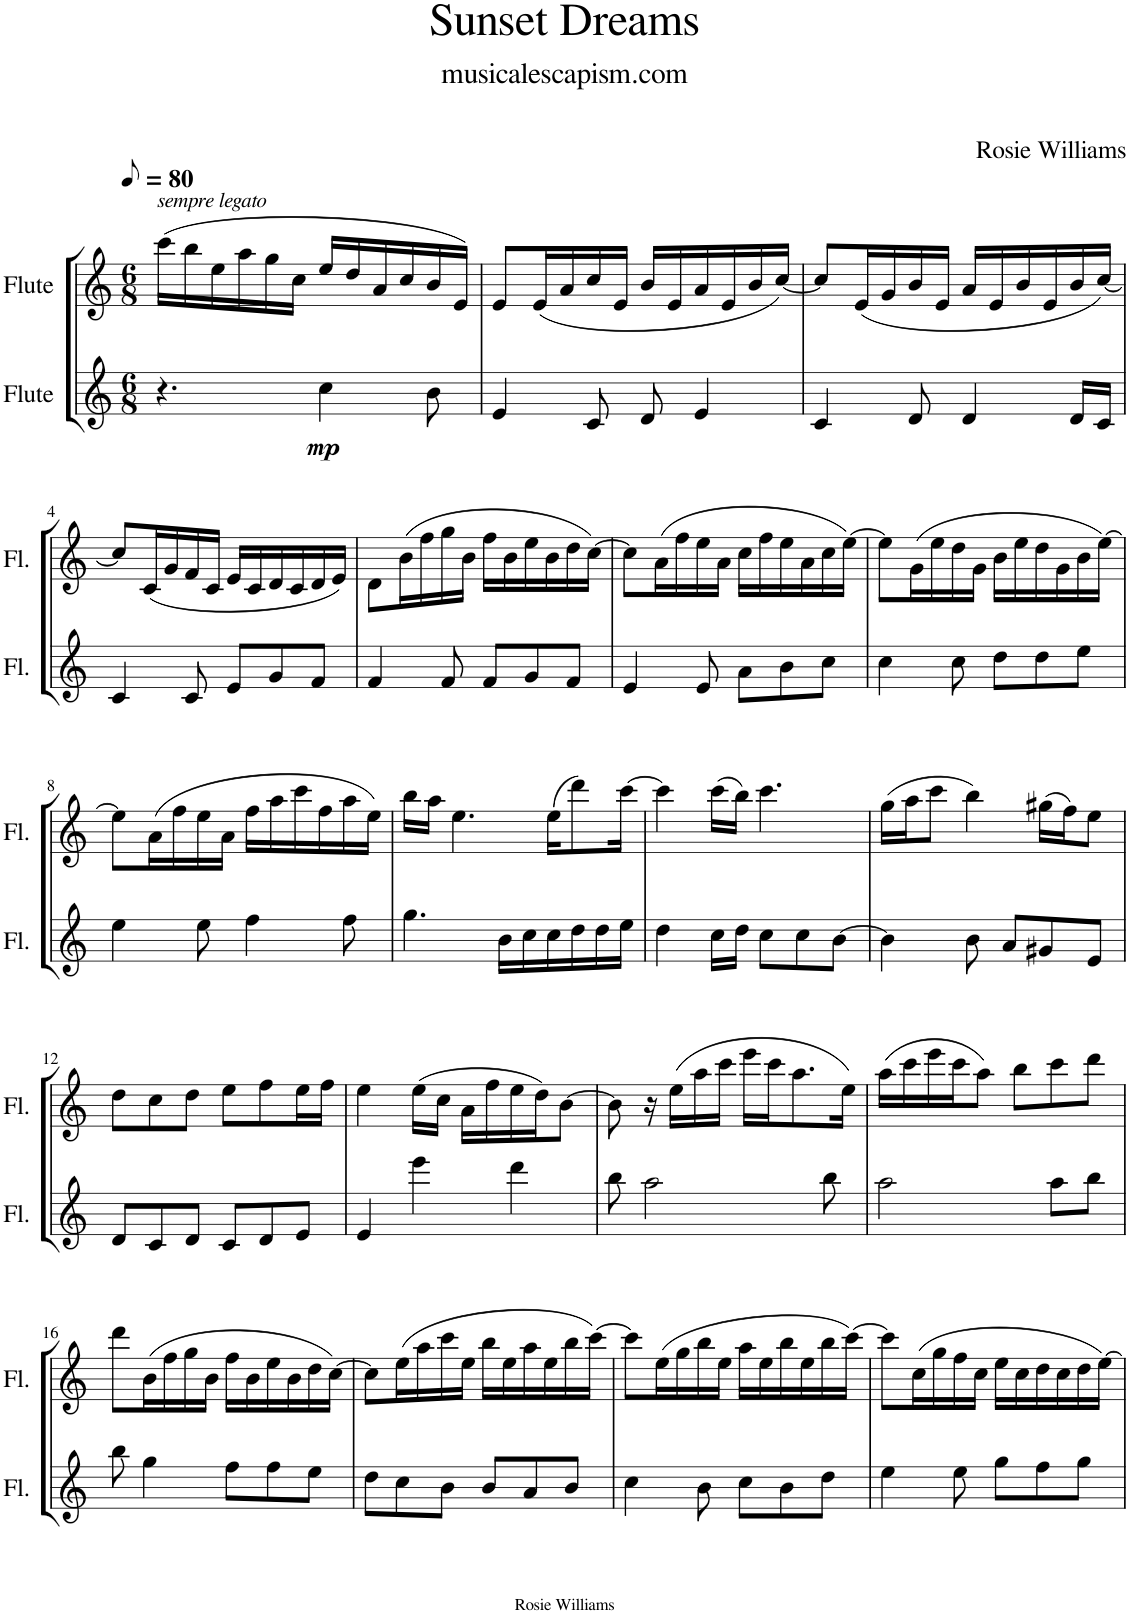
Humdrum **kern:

**kern	**dynam	**kern
*part2	*part2	*part1
*staff2	*staff2	*staff1
*I"Flute	*	*I"Flute
*I'Fl.	*	*I'Fl.
*clefG2	*	*clefG2
*k[]	*	*k[]
*M6/8	*	*M6/8
*MM40	*	*MM40
=1	=1	=1
!	!	!LO:TX:a:i:t=sempre legato
4.r	.	(>16ccc\LL
.	.	16bb\
.	.	16ee\
.	.	16aa\
.	.	16gg\
.	.	16cc\JJ
!	!LO:DY:b	!
4cc\	mp	16ee/LL
.	.	16dd/
.	.	16a/
.	.	16cc/
8b\	.	16b/
.	.	16e/JJ)
=2	=2	=2
4e/	.	8e/L
.	.	(<16e/L
.	.	16a/
8c/	.	16cc/
.	.	16e/JJ
8d/	.	16b/LL
.	.	16e/
4e/	.	16a/
.	.	16e/
.	.	16b/
.	.	[16cc/JJ)
=3	=3	=3
4c/	.	8cc/L]
.	.	(<16e/L
.	.	16g/
8d/	.	16b/
.	.	16e/JJ
4d/	.	16a/LL
.	.	16e/
.	.	16b/
.	.	16e/
16d/LL	.	16b/
16c/JJ	.	[16cc/JJ)
!!LO:LB:g=z
=4	=4	=4
4c/	.	8cc/L]
.	.	(<16c/L
.	.	16g/
8c/	.	16f/
.	.	16c/JJ
8e/L	.	16e/LL
.	.	16c/
8g/	.	16d/
.	.	16c/
8f/J	.	16d/
.	.	16e/JJ)
=5	=5	=5
4f/	.	8d\L
.	.	(>16b\L
.	.	16ff\
8f/	.	16gg\
.	.	16b\JJ
8f/L	.	16ff\LL
.	.	16b\
8g/	.	16ee\
.	.	16b\
8f/J	.	16dd\
.	.	[16cc\JJ)
=6	=6	=6
4e/	.	8cc\L]
.	.	(>16a\L
.	.	16ff\
8e/	.	16ee\
.	.	16a\JJ
8a\L	.	16cc\LL
.	.	16ff\
8b\	.	16ee\
.	.	16a\
8cc\J	.	16cc\
.	.	[16ee\JJ)
=7	=7	=7
4cc\	.	8ee\L]
.	.	(>16g\L
.	.	16ee\
8cc\	.	16dd\
.	.	16g\JJ
8dd\L	.	16b\LL
.	.	16ee\
8dd\	.	16dd\
.	.	16g\
8ee\J	.	16b\
.	.	[16ee\JJ)
!!LO:LB:g=z
=8	=8	=8
4ee\	.	8ee\L]
.	.	(>16a\L
.	.	16ff\
8ee\	.	16ee\
.	.	16a\JJ
4ff\	.	16ff\LL
.	.	16aa\
.	.	16ccc\
.	.	16ff\
8ff\	.	16aa\
.	.	16ee\JJ)
=9	=9	=9
4.gg\	.	16bb\LL
.	.	16aa\JJ
.	.	4.ee\
16b\LL	.	.
16cc\	.	.
16cc\	.	(>16ee\KL
16dd\	.	8ddd\)
16dd\	.	.
16ee\JJ	.	[16ccc\Jk
=10	=10	=10
4dd\	.	4ccc\]
16cc\LL	.	(>16ccc\LL
16dd\JJ	.	16bb\JJ)
8cc\L	.	4.ccc\
8cc\	.	.
[8b\J	.	.
=11	=11	=11
4b\]	.	(>16gg\LL
.	.	16aa\J
.	.	8ccc\J
8b\	.	4bb\)
8a/L	.	.
8g#X/	.	(>16gg#X\LL
.	.	16ff\J)
8e/J	.	8ee\J
!!LO:LB:g=z
=12	=12	=12
8d/L	.	8dd\L
8c/	.	8cc\
8d/J	.	8dd\J
8c/L	.	8ee\L
8d/	.	8ff\
8e/J	.	16ee\L
.	.	16ff\JJ
=13	=13	=13
4e/	.	4ee\
4eee\	.	(>16ee\LL
.	.	16cc\JJ
.	.	16a\LL
.	.	16ff\
4ddd\	.	16ee\
.	.	16dd\J)
.	.	[8b\J
=14	=14	=14
8bb\	.	8b\]
2aa\	.	16r
.	.	(>16ee\LL
.	.	16aa\
.	.	16ccc\JJ
.	.	16eee\LL
.	.	16ccc\J
.	.	8.aa\
8bb\	.	.
.	.	16ee\Jk)
=15	=15	=15
2aa\	.	(>16aa\LL
.	.	16ccc\
.	.	16eee\
.	.	16ccc\J
.	.	8aa\J)
.	.	8bb\L
8aa\L	.	8ccc\
8bb\J	.	8ddd\J
!!LO:LB:g=z
=16	=16	=16
8bb\	.	8ddd\L
4gg\	.	(>16b\L
.	.	16ff\
.	.	16gg\
.	.	16b\JJ
8ff\L	.	16ff\LL
.	.	16b\
8ff\	.	16ee\
.	.	16b\
8ee\J	.	16dd\
.	.	[16cc\JJ)
=17	=17	=17
8dd\L	.	8cc\L]
8cc\	.	(>16ee\L
.	.	16aa\
8b\J	.	16ccc\
.	.	16ee\JJ
8b/L	.	16bb\LL
.	.	16ee\
8a/	.	16aa\
.	.	16ee\
8b/J	.	16bb\
.	.	[16ccc\JJ)
=18	=18	=18
4cc\	.	8ccc\L]
.	.	(>16ee\L
.	.	16gg\
8b\	.	16bb\
.	.	16ee\JJ
8cc\L	.	16aa\LL
.	.	16ee\
8b\	.	16bb\
.	.	16ee\
8dd\J	.	16bb\
.	.	[16ccc\JJ)
=19	=19	=19
4ee\	.	8ccc\L]
.	.	(>16cc\L
.	.	16gg\
8ee\	.	16ff\
.	.	16cc\JJ
8gg\L	.	16ee\LL
.	.	16cc\
8ff\	.	16dd\
.	.	16cc\
8gg\J	.	16dd\
.	.	[16ee\JJ)
=	=	=
*-	*-	*-
